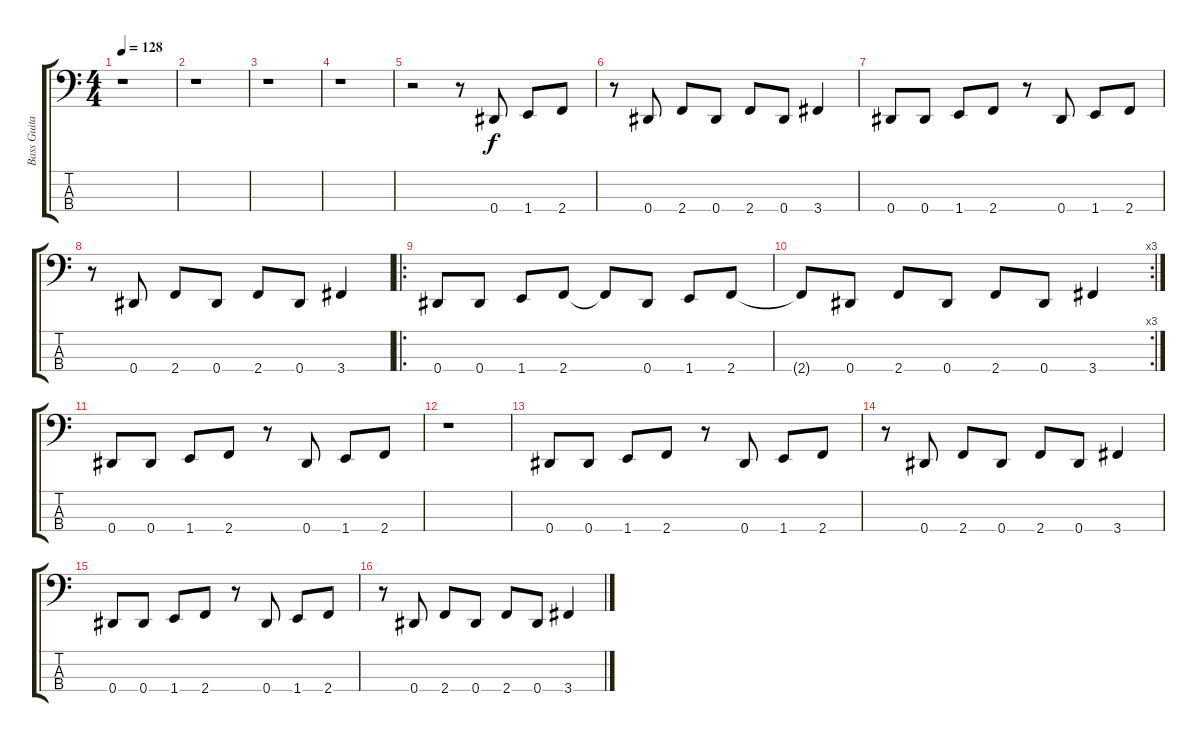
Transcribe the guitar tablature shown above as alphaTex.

\track ("Bass Guitar" "Bass Guita") {instrument electricbasspick}
\staff {score tabs}
\tuning (Gb2 Db2 Ab1 Eb1) {hide}
\ts (4 4)
\tempo 128
\clef f4
\ks c
r.1{dy f instrument electricbasspick} |
r.1 |
r.1 |
r.1 |
r.2 r.8 0.4.8 1.4.8 2.4.8 |
r.8 0.4.8 2.4.8 0.4.8 2.4.8 0.4.8 3.4.4 |
0.4.8 0.4.8 1.4.8 2.4.8 r.8 0.4.8 1.4.8 2.4.8 |
r.8 0.4.8 2.4.8 0.4.8 2.4.8 0.4.8 3.4.4 |
\ro
0.4.8 0.4.8 1.4.8 2.4.8 2.4{t}.8 0.4.8 1.4.8 2.4.8 |
\rc 3
2.4{t}.8 0.4.8 2.4.8 0.4.8 2.4.8 0.4.8 3.4.4 |
0.4.8 0.4.8 1.4.8 2.4.8 r.8 0.4.8 1.4.8 2.4.8 |
r.1 |
0.4.8 0.4.8 1.4.8 2.4.8 r.8 0.4.8 1.4.8 2.4.8 |
r.8 0.4.8 2.4.8 0.4.8 2.4.8 0.4.8 3.4.4 |
0.4.8 0.4.8 1.4.8 2.4.8 r.8 0.4.8 1.4.8 2.4.8 |
r.8 0.4.8 2.4.8 0.4.8 2.4.8 0.4.8 3.4.4
